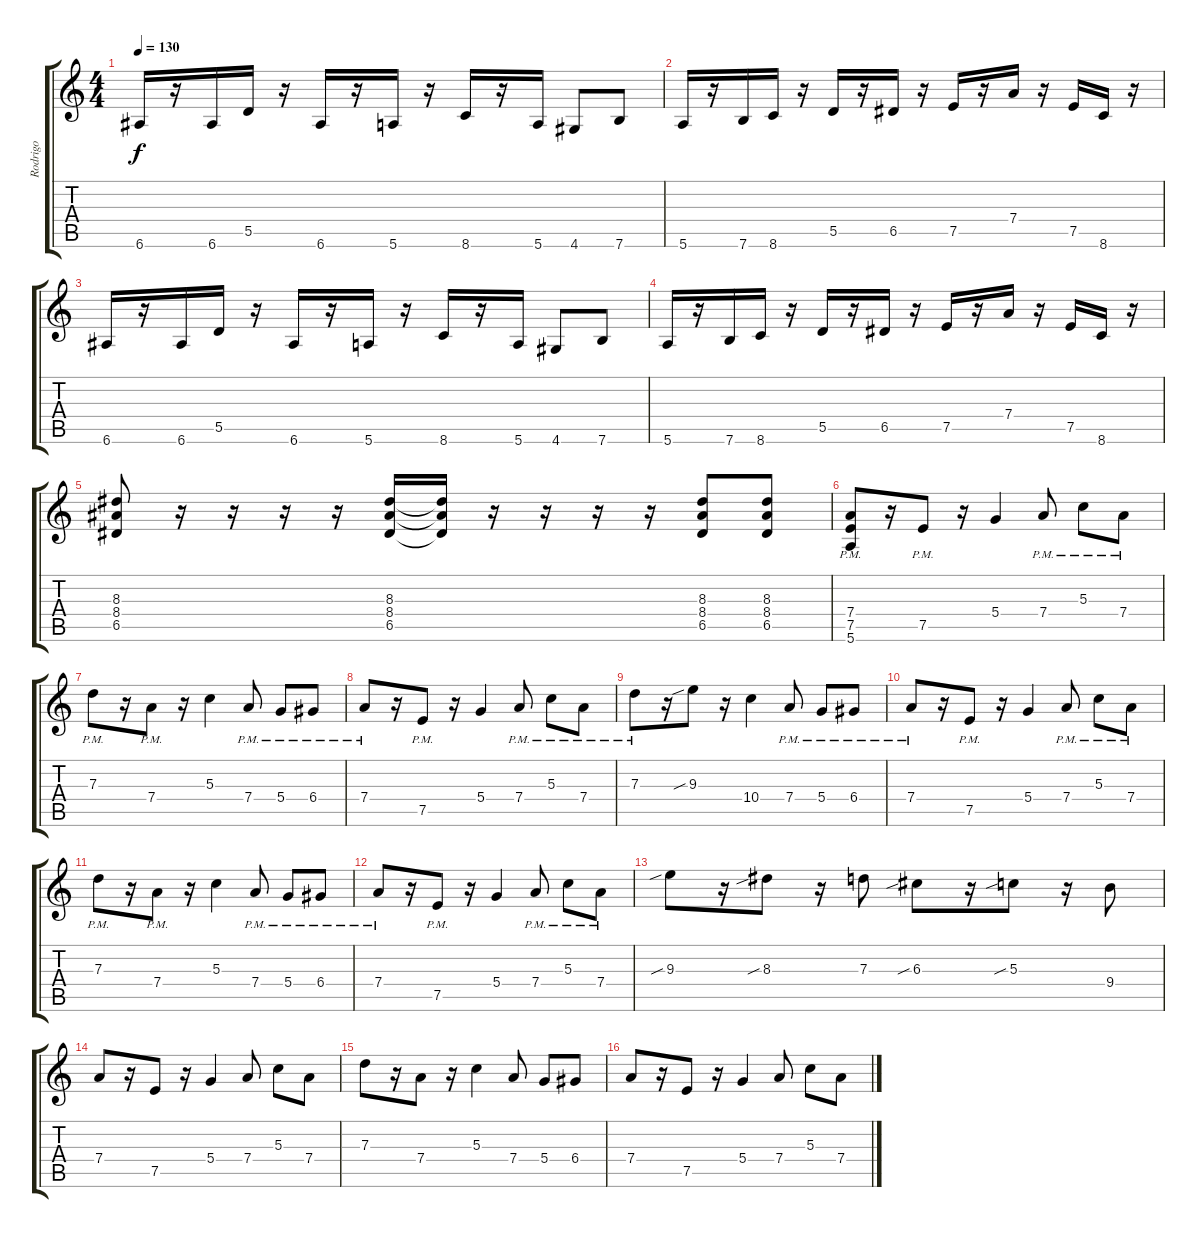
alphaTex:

\track ("Rodrigo" "Rodrigo") {instrument acousticguitarsteel}
\staff {score tabs}
\tuning (E4 B3 G3 D3 A2 E2) {hide}
\ts (4 4)
\tempo 130
\clef g2
\ks c
6.6.16{dy f} r.16 6.6.16 5.5.16 r.16 6.6.16 r.16 5.6.16 r.16 8.6.16 r.16 5.6.16 4.6.8 7.6.8 |
5.6.16 r.16 7.6.16 8.6.16 r.16 5.5.16 r.16 6.5.16 r.16 7.5.16 r.16 7.4.16 r.16 7.5.16 8.6.16 r.16 |
6.6.16 r.16 6.6.16 5.5.16 r.16 6.6.16 r.16 5.6.16 r.16 8.6.16 r.16 5.6.16 4.6.8 7.6.8 |
5.6.16 r.16 7.6.16 8.6.16 r.16 5.5.16 r.16 6.5.16 r.16 7.5.16 r.16 7.4.16 r.16 7.5.16 8.6.16 r.16 |
(8.3 8.4 6.5).8 r.16 r.16 r.16 r.16 (8.3 8.4 6.5).16 (8.3{t} 8.4{t} 6.5{t}).16 r.16 r.16 r.16 r.16 (8.3 8.4 6.5).8 (8.3 8.4 6.5).8 |
(7.4{pm} 7.5 5.6).8 r.16 7.5{pm}.8 r.16 5.4.4 7.4{pm}.8 5.3{pm}.8 7.4{pm}.8 |
7.3{pm}.8 r.16 7.4{pm}.8 r.16 5.3.4 7.4{pm}.8 5.4{pm}.8 6.4{pm}.8 |
7.4{pm}.8 r.16 7.5{pm}.8 r.16 5.4.4 7.4{pm}.8 5.3{pm}.8 7.4{pm}.8 |
7.3{pm}.8 r.16 9.3{sib}.8 r.16 10.4.4 7.4{pm}.8 5.4{pm}.8 6.4{pm}.8 |
7.4{pm}.8 r.16 7.5{pm}.8 r.16 5.4.4 7.4{pm}.8 5.3{pm}.8 7.4{pm}.8 |
7.3{pm}.8 r.16 7.4{pm}.8 r.16 5.3.4 7.4{pm}.8 5.4{pm}.8 6.4{pm}.8 |
7.4{pm}.8 r.16 7.5{pm}.8 r.16 5.4.4 7.4{pm}.8 5.3{pm}.8 7.4{pm}.8 |
9.3{sib}.8 r.16 8.3{sib}.8 r.16 7.3.8 6.3{sib}.8 r.16 5.3{sib}.8 r.16 9.4.8 |
7.4.8 r.16 7.5.8 r.16 5.4.4 7.4.8 5.3.8 7.4.8 |
7.3.8 r.16 7.4.8 r.16 5.3.4 7.4.8 5.4.8 6.4.8 |
7.4.8 r.16 7.5.8 r.16 5.4.4 7.4.8 5.3.8 7.4.8
